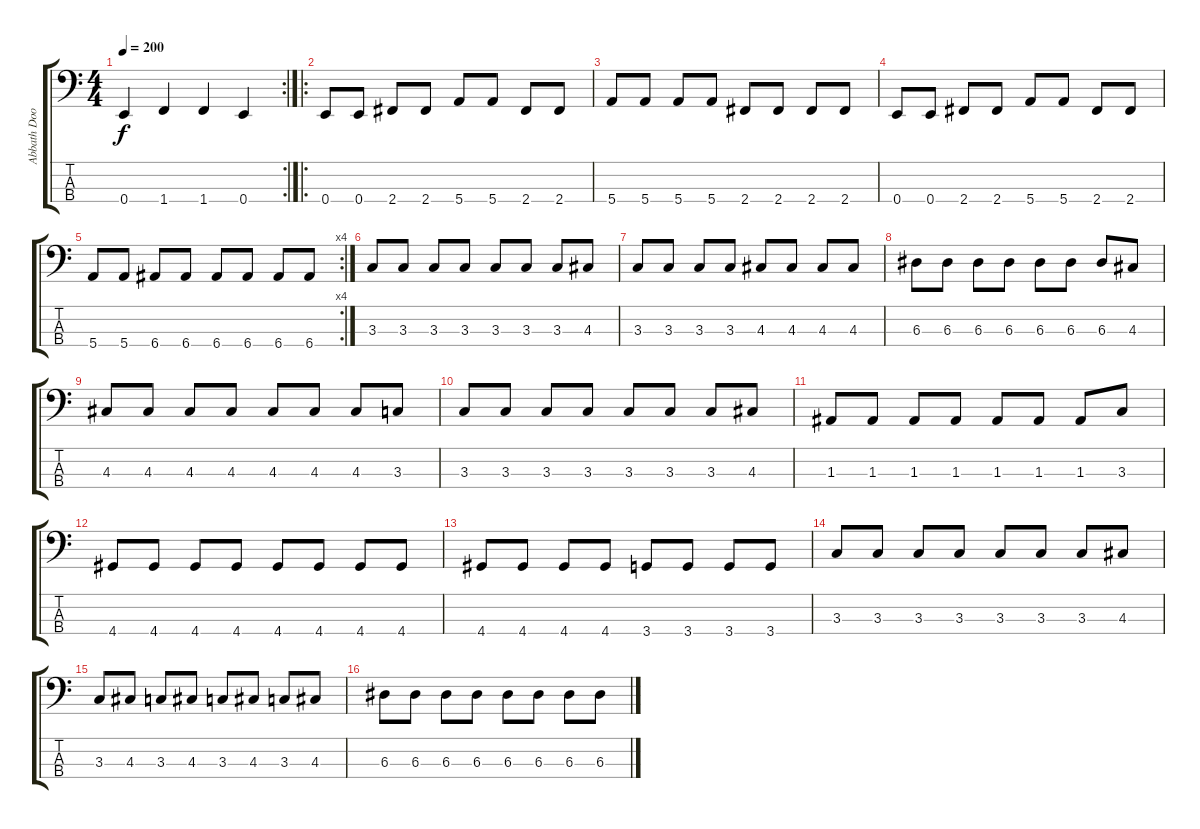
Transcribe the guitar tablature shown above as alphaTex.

\track ("Abbath Doom Occulta" "Abbath Doo") {instrument electricbassfinger}
\staff {score tabs}
\tuning (G2 D2 A1 E1) {hide}
\rc 2
\ts (4 4)
\tempo 200
\clef f4
\ks c
0.4.4{dy f} 1.4.4 1.4.4 0.4.4 |
\ro
0.4.8 0.4.8 2.4.8 2.4.8 5.4.8 5.4.8 2.4.8 2.4.8 |
5.4.8 5.4.8 5.4.8 5.4.8 2.4.8 2.4.8 2.4.8 2.4.8 |
0.4.8 0.4.8 2.4.8 2.4.8 5.4.8 5.4.8 2.4.8 2.4.8 |
\rc 4
5.4.8 5.4.8 6.4.8 6.4.8 6.4.8 6.4.8 6.4.8 6.4.8 |
3.3.8 3.3.8 3.3.8 3.3.8 3.3.8 3.3.8 3.3.8 4.3.8 |
3.3.8 3.3.8 3.3.8 3.3.8 4.3.8 4.3.8 4.3.8 4.3.8 |
6.3.8 6.3.8 6.3.8 6.3.8 6.3.8 6.3.8 6.3.8 4.3.8 |
4.3.8 4.3.8 4.3.8 4.3.8 4.3.8 4.3.8 4.3.8 3.3.8 |
3.3.8 3.3.8 3.3.8 3.3.8 3.3.8 3.3.8 3.3.8 4.3.8 |
1.3.8 1.3.8 1.3.8 1.3.8 1.3.8 1.3.8 1.3.8 3.3.8 |
4.4.8 4.4.8 4.4.8 4.4.8 4.4.8 4.4.8 4.4.8 4.4.8 |
4.4.8 4.4.8 4.4.8 4.4.8 3.4.8 3.4.8 3.4.8 3.4.8 |
3.3.8 3.3.8 3.3.8 3.3.8 3.3.8 3.3.8 3.3.8 4.3.8 |
3.3.8 4.3.8 3.3.8 4.3.8 3.3.8 4.3.8 3.3.8 4.3.8 |
6.3.8 6.3.8 6.3.8 6.3.8 6.3.8 6.3.8 6.3.8 6.3.8
